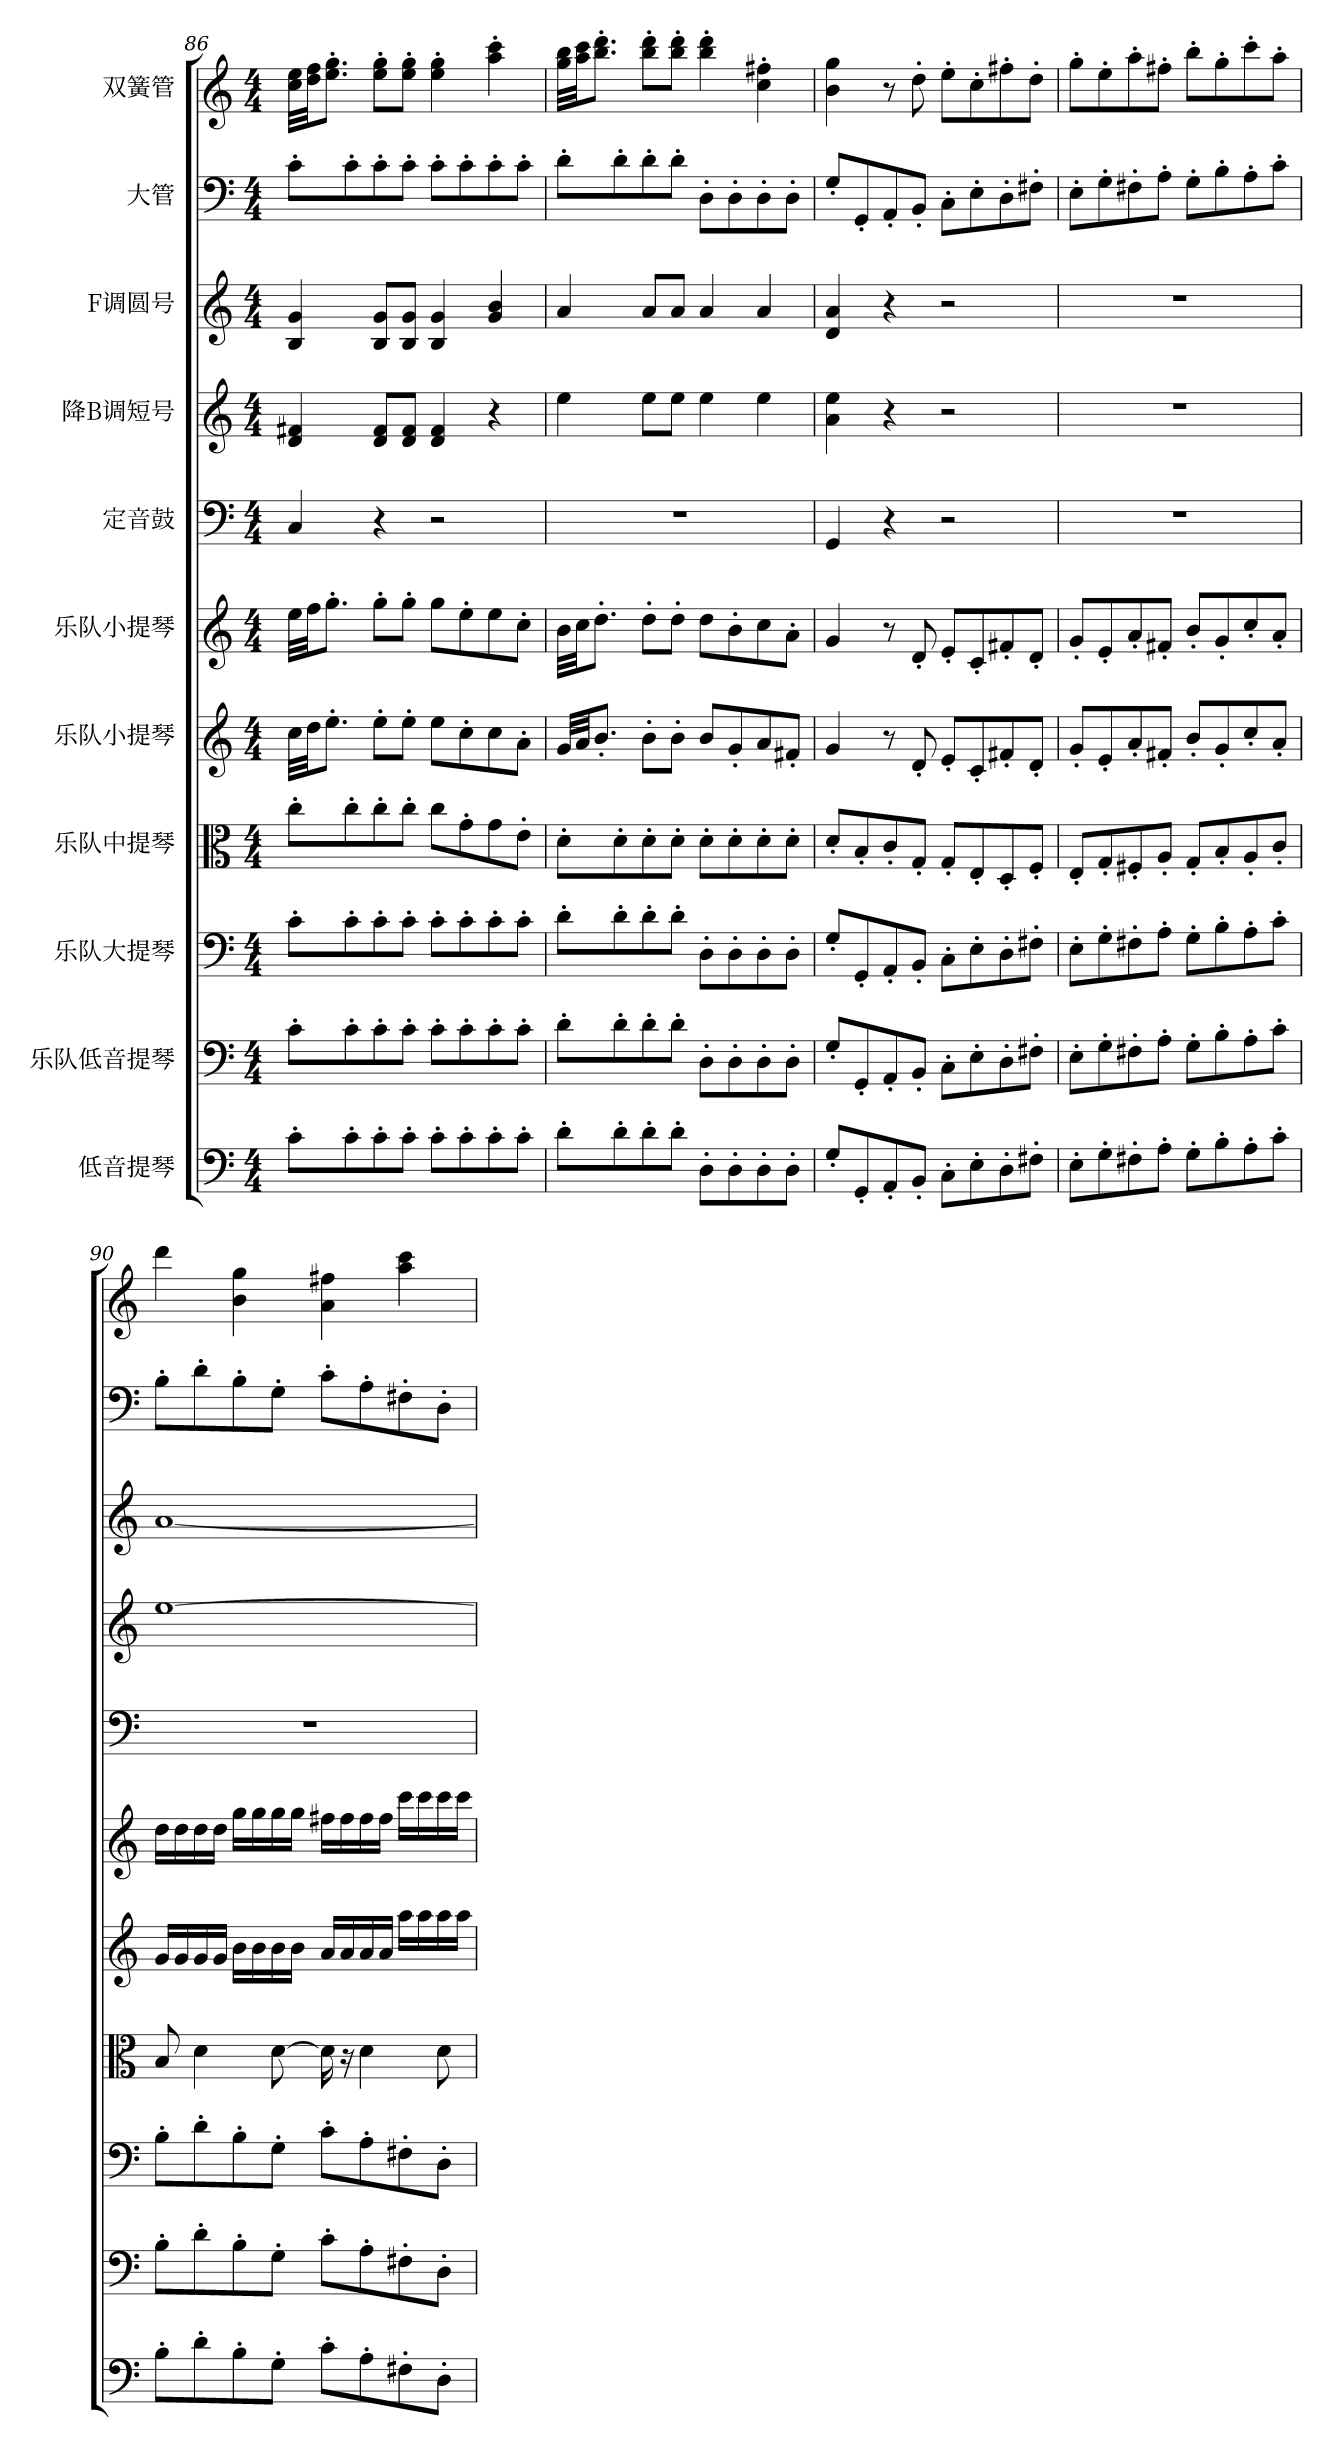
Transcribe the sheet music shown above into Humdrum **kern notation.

**kern	**kern	**kern	**kern	**kern	**kern	**kern	**kern	**kern	**kern	**kern
*part11	*part10	*part9	*part8	*part7	*part6	*part5	*part4	*part3	*part2	*part1
*staff11	*staff10	*staff9	*staff8	*staff7	*staff6	*staff5	*staff4	*staff3	*staff2	*staff1
*I"低音提琴	*I"乐队低音提琴	*I"乐队大提琴	*I"乐队中提琴	*I"乐队小提琴	*I"乐队小提琴	*I"定音鼓	*I"降B调短号	*I"F调圆号	*I"大管	*I"双簧管
*clefF4	*clefF4	*clefF4	*clefC3	*clefG2	*clefG2	*clefF4	*clefG2	*clefG2	*clefF4	*clefG2
*ITrd7c12	*ITrd7c12	*	*	*	*	*	*ITrd1c2	*ITrd4c7	*	*
*k[]	*k[]	*k[]	*k[]	*k[]	*k[]	*k[]	*k[b-e-]	*k[b-]	*k[]	*k[]
*M4/4	*M4/4	*M4/4	*M4/4	*M4/4	*M4/4	*M4/4	*M4/4	*M4/4	*M4/4	*M4/4
=86	=86	=86	=86	=86	=86	=86	=86	=86	=86	=86
8C'\L	8C'\L	8c'\L	8cc'\L	32cc\LLL	32ee\LLL	4C/	4c/ 4en/	4E/ 4c/	8c'\L	32cc\ 32ee\LLL
.	.	.	.	32dd\JJ	32ff\JJ	.	.	.	.	32dd\ 32ff\JJ
.	.	.	.	8.ee'\J	8.gg'\J	.	.	.	.	8.ee\' 8.gg\'J
8C'\	8C'\	8c'\	8cc'\	.	.	.	.	.	8c'\	.
8C'\	8C'\	8c'\	8cc'\	8ee'\L	8gg'\L	4r	8c/ 8e/L	8E/ 8c/L	8c'\	8ee\' 8gg\'L
8C'\J	8C'\J	8c'\J	8cc'\J	8ee'\J	8gg'\J	.	8c/ 8e/J	8E/ 8c/J	8c'\J	8ee\' 8gg\'J
8C'\L	8C'\L	8c'\L	8cc\L	8ee\L	8gg\L	2r	4c/ 4e/	4E/ 4c/	8c'\L	4ee\' 4gg\'
8C'\	8C'\	8c'\	8g'\	8cc'\	8ee'\	.	.	.	8c'\	.
8C'\	8C'\	8c'\	8g\	8cc\	8ee\	.	4r	4c/ 4e/	8c'\	4aa\' 4ccc\'
8C'\J	8C'\J	8c'\J	8e'\J	8a'\J	8cc'\J	.	.	.	8c'\J	.
!!LO:PB:g=z
=87	=87	=87	=87	=87	=87	=87	=87	=87	=87	=87
8D'\L	8D'\L	8d'\L	8d'\L	32g/LLL	32b\LLL	1r	4dd\	4d/	8d'\L	32gg\ 32bb\LLL
.	.	.	.	32a/JJ	32cc\JJ	.	.	.	.	32aa\ 32ccc\JJ
.	.	.	.	8.b'/J	8.dd'\J	.	.	.	.	8.bb\' 8.ddd\'J
8D'\	8D'\	8d'\	8d'\	.	.	.	.	.	8d'\	.
8D'\	8D'\	8d'\	8d'\	8b'\L	8dd'\L	.	8dd\L	8d/L	8d'\	8bb\' 8ddd\'L
8D'\J	8D'\J	8d'\J	8d'\J	8b'\J	8dd'\J	.	8dd\J	8d/J	8d'\J	8bb\' 8ddd\'J
8DD'\L	8DD'\L	8D'\L	8d'\L	8b/L	8dd\L	.	4dd\	4d/	8D'\L	4bb\' 4ddd\'
8DD'\	8DD'\	8D'\	8d'\	8g'/	8b'\	.	.	.	8D'\	.
8DD'\	8DD'\	8D'\	8d'\	8a/	8cc\	.	4dd\	4d/	8D'\	4cc\' 4ff#X\'
8DD'\J	8DD'\J	8D'\J	8d'\J	8f#X'/J	8a'\J	.	.	.	8D'\J	.
=88	=88	=88	=88	=88	=88	=88	=88	=88	=88	=88
8GG'/L	8GG'/L	8G'/L	8d'/L	4g/	4g/	4GG/	4g\ 4dd\	4G/ 4d/	8G'/L	4b\ 4gg\
8GGG'/	8GGG'/	8GG'/	8B'/	.	.	.	.	.	8GG'/	.
8AAA'/	8AAA'/	8AA'/	8c'/	8r	8r	4r	4r	4r	8AA'/	8r
8BBB'/J	8BBB'/J	8BB'/J	8G'/J	8d'/	8d'/	.	.	.	8BB'/J	8dd'\
8CC'\L	8CC'\L	8C'\L	8G'/L	8e'/L	8e'/L	2r	2r	2r	8C'\L	8ee'\L
8EE'\	8EE'\	8E'\	8E'/	8c'/	8c'/	.	.	.	8E'\	8cc'\
8DD'\	8DD'\	8D'\	8D'/	8f#X'/	8f#X'/	.	.	.	8D'\	8ff#X'\
8FF#X'\J	8FF#X'\J	8F#X'\J	8F'/J	8d'/J	8d'/J	.	.	.	8F#X'\J	8dd'\J
=89	=89	=89	=89	=89	=89	=89	=89	=89	=89	=89
8EE'\L	8EE'\L	8E'\L	8E'/L	8g'/L	8g'/L	1r	1r	1r	8E'\L	8gg'\L
8GG'\	8GG'\	8G'\	8G'/	8e'/	8e'/	.	.	.	8G'\	8ee'\
8FF#X'\	8FF#X'\	8F#X'\	8F#X'/	8a'/	8a'/	.	.	.	8F#X'\	8aa'\
8AA'\J	8AA'\J	8A'\J	8A'/J	8f#X'/J	8f#X'/J	.	.	.	8A'\J	8ff#X'\J
8GG'\L	8GG'\L	8G'\L	8G'/L	8b'/L	8b'/L	.	.	.	8G'\L	8bb'\L
8BB'\	8BB'\	8B'\	8B'/	8g'/	8g'/	.	.	.	8B'\	8gg'\
8AA'\	8AA'\	8A'\	8A'/	8cc'/	8cc'/	.	.	.	8A'\	8ccc'\
8C'\J	8C'\J	8c'\J	8c'/J	8a'/J	8a'/J	.	.	.	8c'\J	8aa'\J
!!LO:PB:g=z
=90	=90	=90	=90	=90	=90	=90	=90	=90	=90	=90
8BB'\L	8BB'\L	8B'\L	8B/	16g/LL	16dd\LL	1r	[1dd	[1d	8B'\L	4ddd\
.	.	.	.	16g/	16dd\	.	.	.	.	.
8D'\	8D'\	8d'\	4d\	16g/	16dd\	.	.	.	8d'\	.
.	.	.	.	16g/JJ	16dd\JJ	.	.	.	.	.
8BB'\	8BB'\	8B'\	.	16b\LL	16gg\LL	.	.	.	8B'\	4b\ 4gg\
.	.	.	.	16b\	16gg\	.	.	.	.	.
8GG'\J	8GG'\J	8G'\J	[8d\	16b\	16gg\	.	.	.	8G'\J	.
.	.	.	.	16b\JJ	16gg\JJ	.	.	.	.	.
8C'\L	8C'\L	8c'\L	16d\]	16a/LL	16ff#X\LL	.	.	.	8c'\L	4a\ 4ff#X\
.	.	.	16r	16a/	16ff#\	.	.	.	.	.
8AA'\	8AA'\	8A'\	4d\	16a/	16ff#\	.	.	.	8A'\	.
.	.	.	.	16a/JJ	16ff#\JJ	.	.	.	.	.
8FF#X'\	8FF#X'\	8F#X'\	.	16aa\LL	16ccc\LL	.	.	.	8F#X'\	4aa\ 4ccc\
.	.	.	.	16aa\	16ccc\	.	.	.	.	.
8DD'\J	8DD'\J	8D'\J	8d\	16aa\	16ccc\	.	.	.	8D'\J	.
.	.	.	.	16aa\JJ	16ccc\JJ	.	.	.	.	.
=	=	=	=	=	=	=	=	=	=	=
*-	*-	*-	*-	*-	*-	*-	*-	*-	*-	*-
